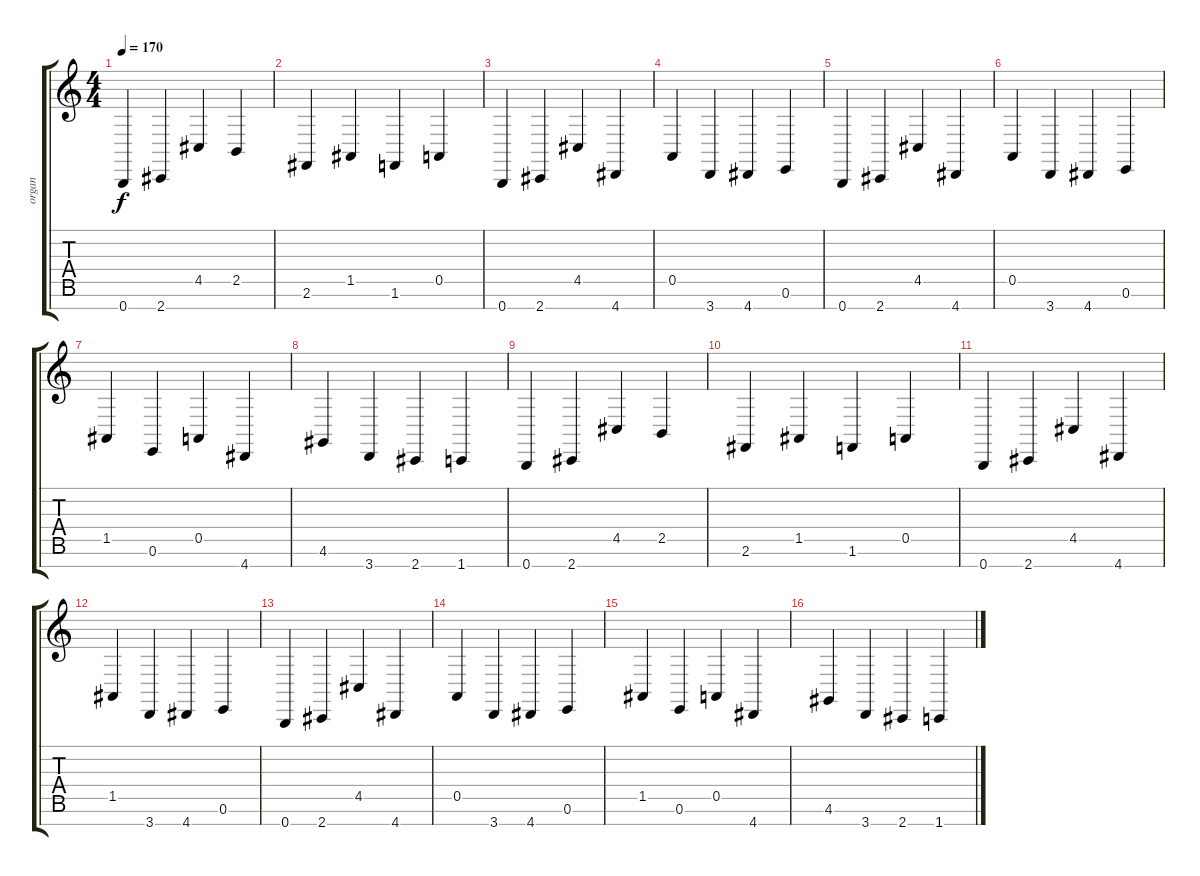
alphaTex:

\track ("organ" "organ") {instrument drawbarorgan}
\staff {score tabs}
\tuning (E4 B3 G3 D3 A2 E2 B1) {hide}
\ts (4 4)
\tempo 170
\clef g2
\ks c
0.7.4{dy f volume 12 instrument drawbarorgan} 2.7.4 4.5.4 2.5.4 |
2.6.4 1.5.4 1.6.4 0.5.4 |
0.7.4 2.7.4 4.5.4 4.7.4 |
0.5.4 3.7.4 4.7.4 0.6.4 |
0.7.4 2.7.4 4.5.4 4.7.4 |
0.5.4 3.7.4 4.7.4 0.6.4 |
1.5.4 0.6.4 0.5.4 4.7.4 |
4.6.4 3.7.4 2.7.4 1.7.4 |
0.7.4{volume 12} 2.7.4 4.5.4 2.5.4 |
2.6.4 1.5.4 1.6.4 0.5.4 |
0.7.4 2.7.4 4.5.4 4.7.4 |
1.5.4 3.7.4 4.7.4 0.6.4 |
0.7.4 2.7.4 4.5.4 4.7.4 |
0.5.4 3.7.4 4.7.4 0.6.4 |
1.5.4 0.6.4 0.5.4 4.7.4 |
4.6.4 3.7.4 2.7.4 1.7.4
